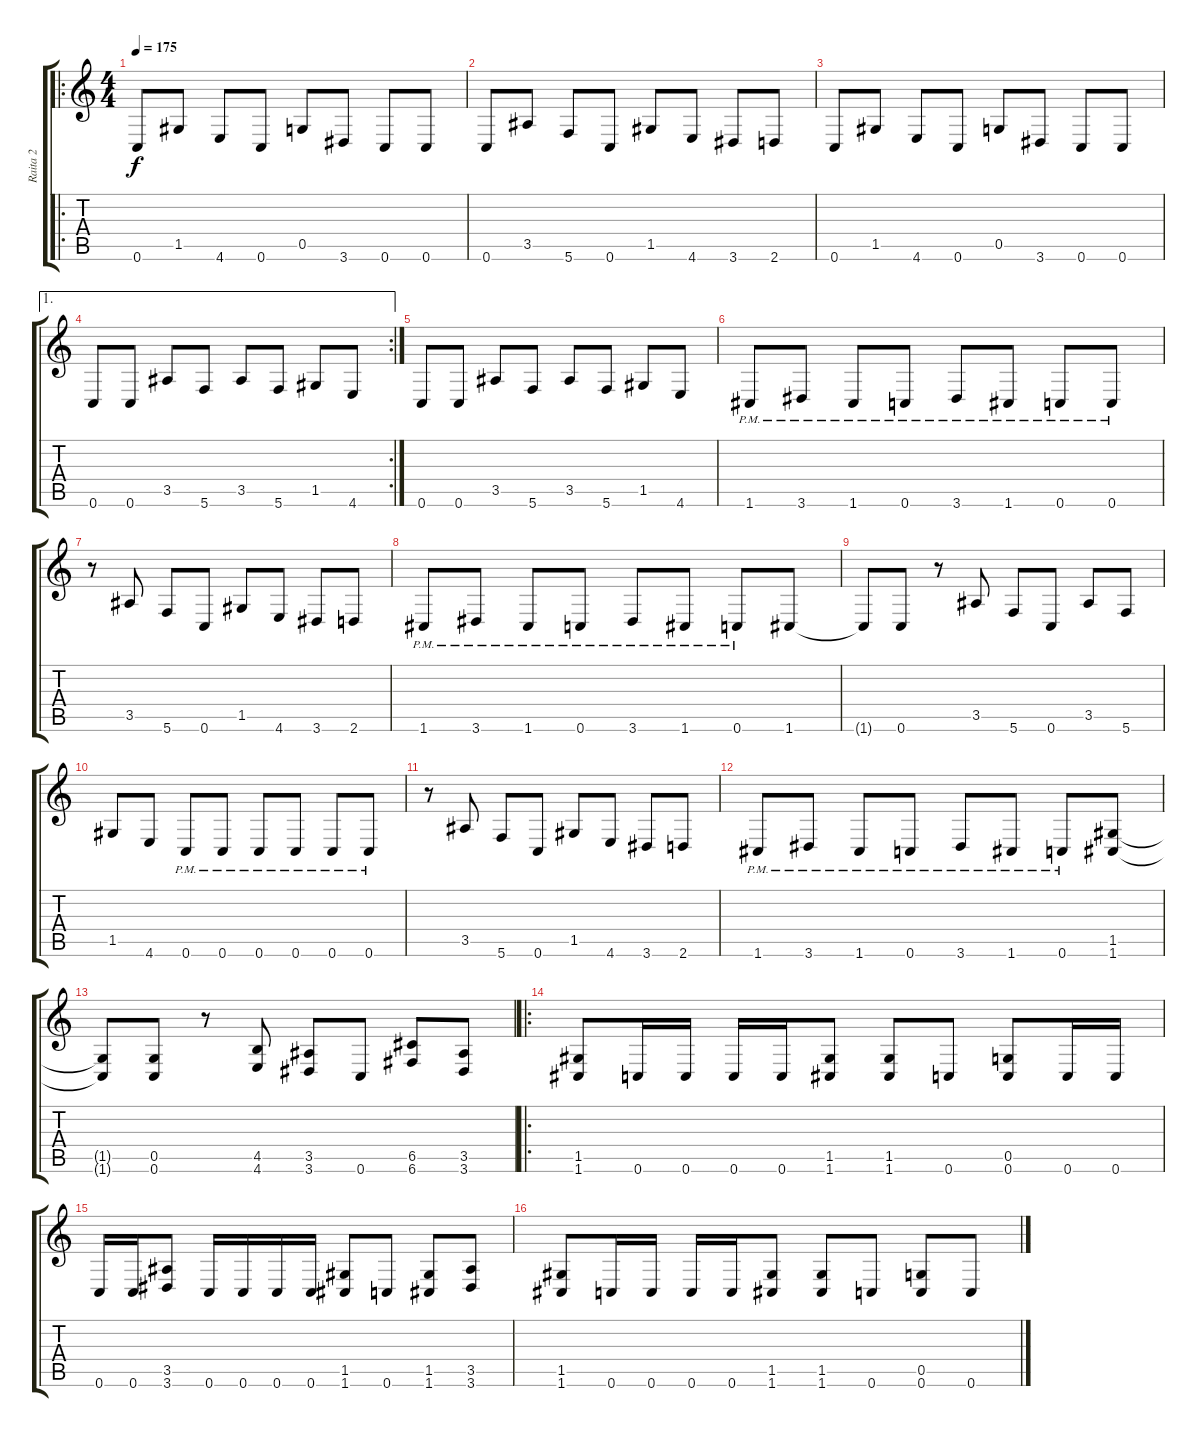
\track ("Raita 2" "Raita 2") {instrument distortionguitar}
\staff {score tabs}
\tuning (D4 A3 F3 C3 G2 C2) {hide}
\ro
\ts (4 4)
\tempo 175
\clef g2
\ks c
0.6.8{dy f instrument distortionguitar} 1.5.8 4.6.8 0.6.8 0.5.8 3.6.8 0.6.8 0.6.8 |
0.6.8 3.5.8 5.6.8 0.6.8 1.5.8 4.6.8 3.6.8 2.6.8 |
0.6.8 1.5.8 4.6.8 0.6.8 0.5.8 3.6.8 0.6.8 0.6.8 |
\ae 1
\rc 2
0.6.8 0.6.8 3.5.8 5.6.8 3.5.8 5.6.8 1.5.8 4.6.8 |
0.6.8 0.6.8 3.5.8 5.6.8 3.5.8 5.6.8 1.5.8 4.6.8 |
1.6{pm}.8 3.6{pm}.8 1.6{pm}.8 0.6{pm}.8 3.6{pm}.8 1.6{pm}.8 0.6{pm}.8 0.6{pm}.8 |
r.8 3.5.8 5.6.8 0.6.8 1.5.8 4.6.8 3.6.8 2.6.8 |
1.6{pm}.8 3.6{pm}.8 1.6{pm}.8 0.6{pm}.8 3.6{pm}.8 1.6{pm}.8 0.6{pm}.8 1.6.8 |
1.6{t}.8 0.6.8 r.8 3.5.8 5.6.8 0.6.8 3.5.8 5.6.8 |
1.5.8 4.6.8 0.6{pm}.8 0.6{pm}.8 0.6{pm}.8 0.6{pm}.8 0.6{pm}.8 0.6{pm}.8 |
r.8 3.5.8 5.6.8 0.6.8 1.5.8 4.6.8 3.6.8 2.6.8 |
1.6{pm}.8 3.6{pm}.8 1.6{pm}.8 0.6{pm}.8 3.6{pm}.8 1.6{pm}.8 0.6{pm}.8 (1.5 1.6).8 |
(1.5{t} 1.6{t}).8 (0.5 0.6).8 r.8 (4.5 4.6).8 (3.5 3.6).8 0.6.8 (6.5 6.6).8 (3.5 3.6).8 |
\ro
(1.5 1.6).8 0.6.16 0.6.16 0.6.16 0.6.16 (1.5 1.6).8 (1.5 1.6).8 0.6.8 (0.5 0.6).8 0.6.16 0.6.16 |
0.6.16 0.6.16 (3.5 3.6).8 0.6.16 0.6.16 0.6.16 0.6.16 (1.5 1.6).8 0.6.8 (1.5 1.6).8 (3.5 3.6).8 |
(1.5 1.6).8 0.6.16 0.6.16 0.6.16 0.6.16 (1.5 1.6).8 (1.5 1.6).8 0.6.8 (0.5 0.6).8 0.6.8
